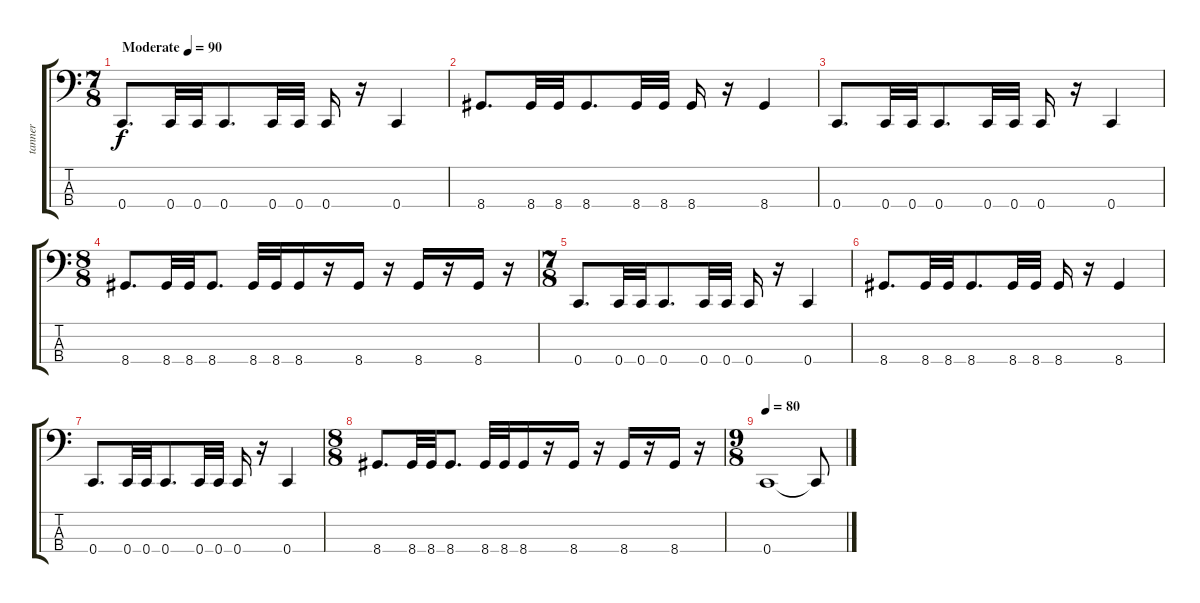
\track ("tanner" "tanner") {instrument electricbasspick}
\staff {score tabs}
\tuning (F2 C2 G1 C1) {hide}
\ts (7 8)
\tempo (90 "Moderate")
\clef f4
\ks c
0.4.8{d dy f instrument electricbasspick} 0.4.32 0.4.32 0.4.8{d} 0.4.32 0.4.32 0.4.16 r.16 0.4.4 |
8.4.8{d} 8.4.32 8.4.32 8.4.8{d} 8.4.32 8.4.32 8.4.16 r.16 8.4.4 |
0.4.8{d} 0.4.32 0.4.32 0.4.8{d} 0.4.32 0.4.32 0.4.16 r.16 0.4.4 |
\ts (8 8)
8.4.8{d} 8.4.32 8.4.32 8.4.8{d} 8.4.32 8.4.32 8.4.16 r.16 8.4.16 r.16 8.4.16 r.16 8.4.16 r.16 |
\ts (7 8)
0.4.8{d} 0.4.32 0.4.32 0.4.8{d} 0.4.32 0.4.32 0.4.16 r.16 0.4.4 |
8.4.8{d} 8.4.32 8.4.32 8.4.8{d} 8.4.32 8.4.32 8.4.16 r.16 8.4.4 |
0.4.8{d} 0.4.32 0.4.32 0.4.8{d} 0.4.32 0.4.32 0.4.16 r.16 0.4.4 |
\ts (8 8)
8.4.8{d} 8.4.32 8.4.32 8.4.8{d} 8.4.32 8.4.32 8.4.16 r.16 8.4.16 r.16 8.4.16 r.16 8.4.16 r.16 |
\ts (9 8)
\tempo 80
0.4.1 0.4{t}.8
